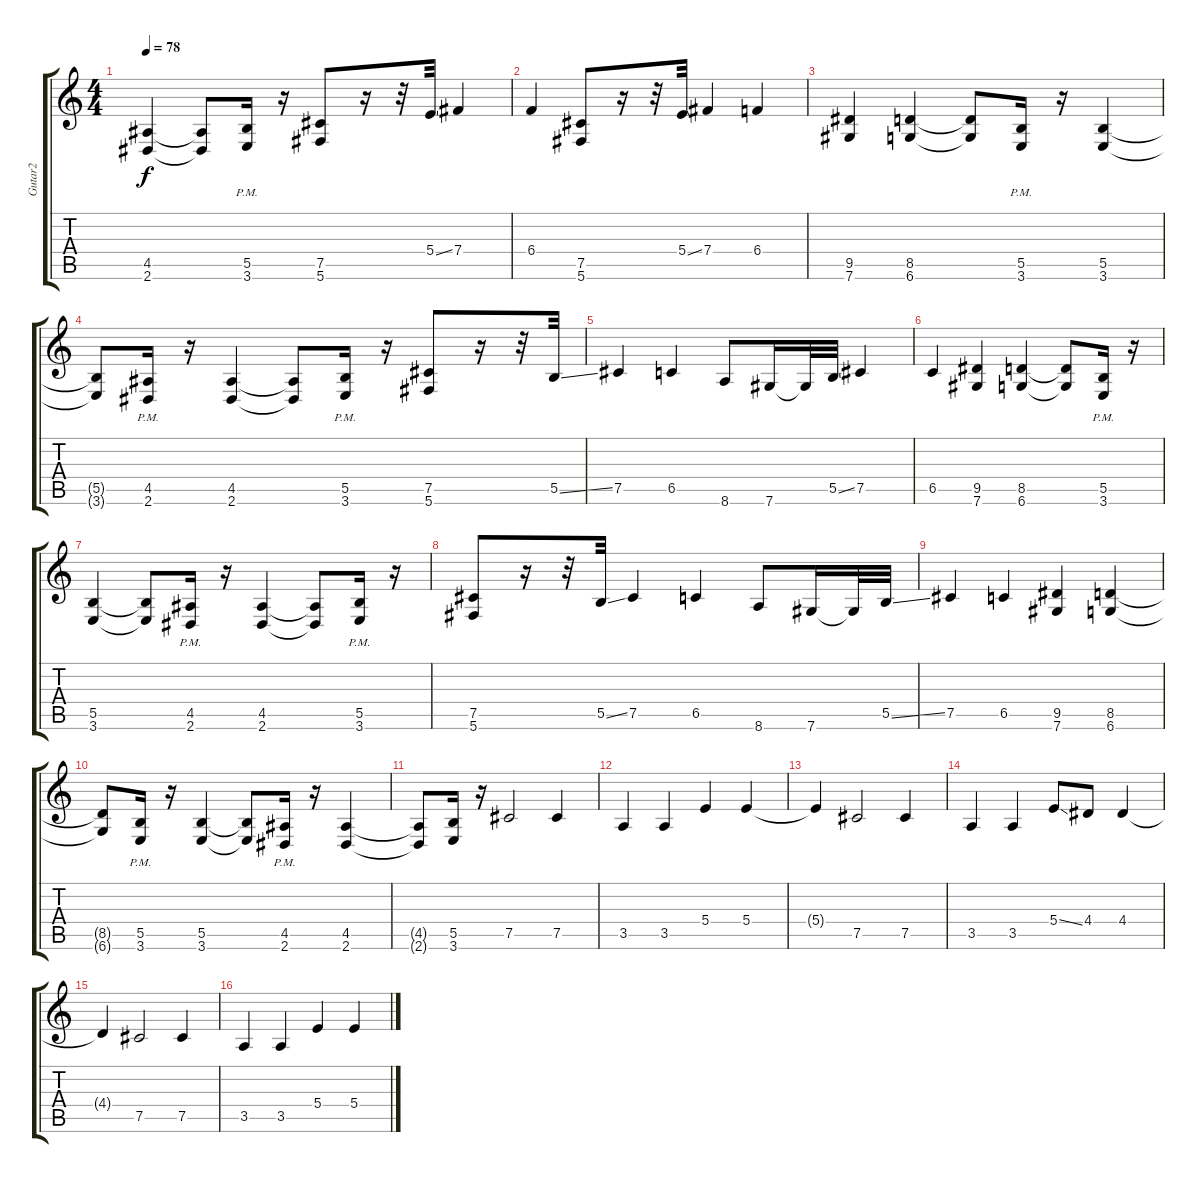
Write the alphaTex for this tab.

\track ("Gutar2" "Gutar2") {instrument distortionguitar}
\staff {score tabs}
\tuning (Db4 Ab3 E3 B2 Gb2 Db2) {hide}
\ts (4 4)
\tempo 78
\clef g2
\ks c
(4.5 2.6).4{dy f} (4.5{t} 2.6{t}).8 (5.5{pm} 3.6).16 r.16 (7.5 5.6).8 r.16 r.32 5.4{ss}.32 7.4.4 |
6.4.4 (7.5 5.6).8 r.16 r.32 5.4{ss}.32 7.4.4 6.4.4 |
(9.5 7.6).4 (8.5 6.6).4 (8.5{t} 6.6{t}).8 (5.5 3.6{pm}).16 r.16 (5.5 3.6).4 |
(5.5{t} 3.6{t}).8 (4.5 2.6{pm}).16 r.16 (4.5 2.6).4 (4.5{t} 2.6{t}).8 (5.5{pm} 3.6).16 r.16 (7.5 5.6).8 r.16 r.32 5.5{ss}.32 |
7.5.4 6.5.4 8.6.8 7.6.16 7.6{t}.32 5.5{ss}.32 7.5.4 |
6.5.4 (9.5 7.6).4 (8.5 6.6).4 (8.5{t} 6.6{t}).8 (5.5 3.6{pm}).16 r.16 |
(5.5 3.6).4 (5.5{t} 3.6{t}).8 (4.5{pm} 2.6).16 r.16 (4.5 2.6).4 (4.5{t} 2.6{t}).8 (5.5{pm} 3.6).16 r.16 |
(7.5 5.6).8 r.16 r.32 5.5{ss}.32 7.5.4 6.5.4 8.6.8 7.6.16 7.6{t}.32 5.5{ss}.32 |
7.5.4 6.5.4 (9.5 7.6).4 (8.5 6.6).4 |
(8.5{t} 6.6{t}).8 (5.5 3.6{pm}).16 r.16 (5.5 3.6).4 (5.5{t} 3.6{t}).8 (4.5{pm} 2.6).16 r.16 (4.5 2.6).4 |
(4.5{t} 2.6{t}).8 (5.5 3.6).16 r.16 7.5.2 7.5.4 |
3.5.4 3.5.4 5.4.4 5.4.4 |
5.4{t}.4 7.5.2 7.5.4 |
3.5.4 3.5.4 5.4{ss}.8 4.4.8 4.4.4 |
4.4{t}.4 7.5.2 7.5.4 |
3.5.4 3.5.4 5.4.4 5.4.4
